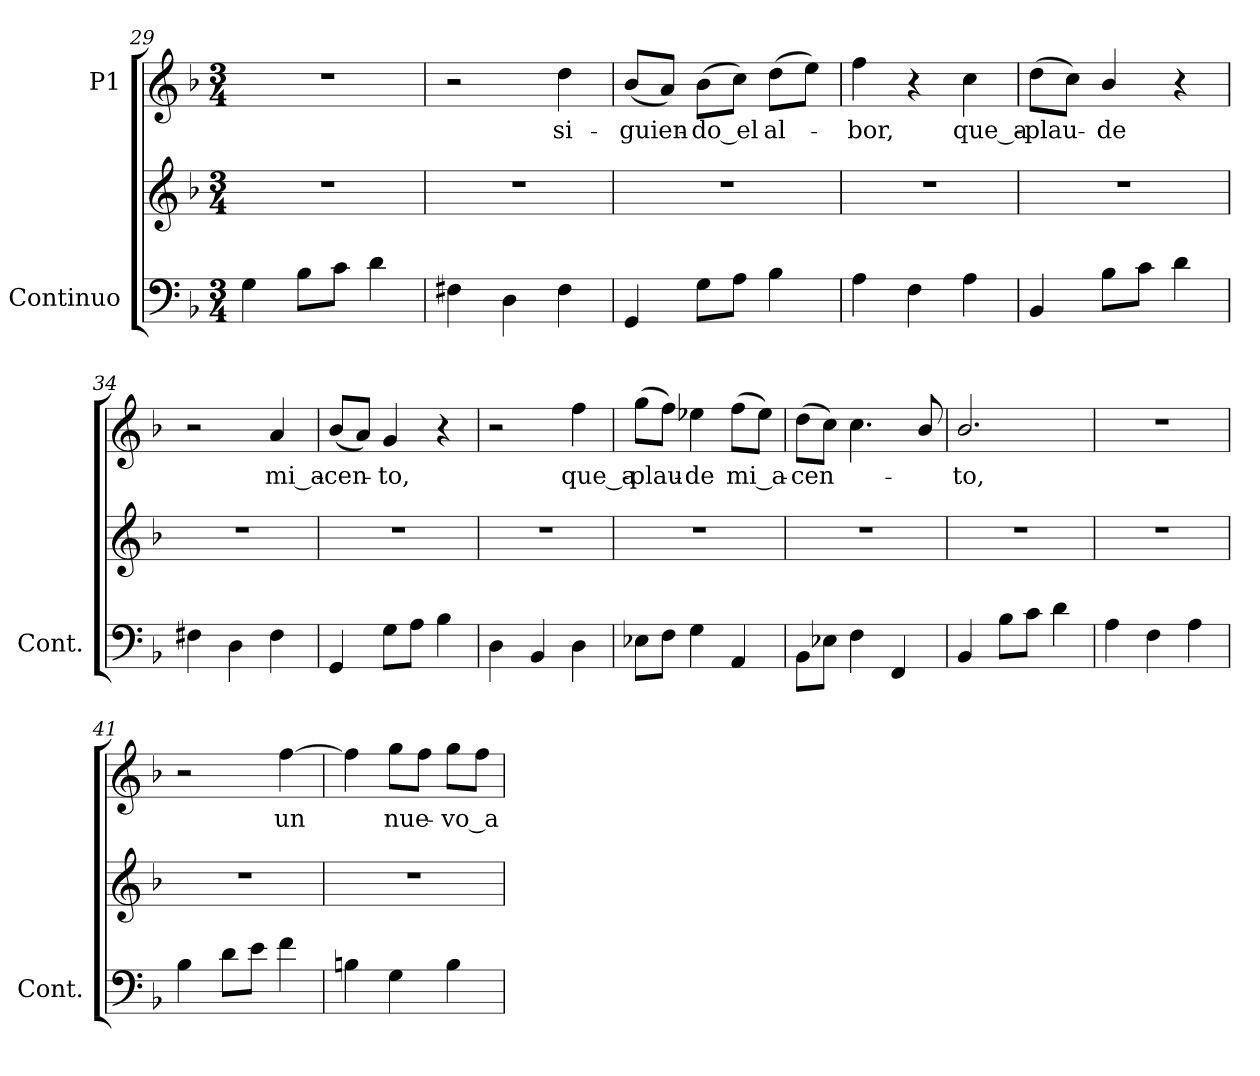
**kern	**kern	**kern	**text
*part2	*part2	*part1	*part1
*staff3	*staff2	*staff1	*staff1
*I"Continuo	*	*I"P1	*
*I'Cont.	*	*	*
*clefF4	*clefG2	*clefG2	*
*k[b-]	*k[b-]	*k[b-]	*
*F:	*F:	*F:	*
*M3/4	*M3/4	*M3/4	*
=29	=29	=29	=29
!	!LO:N:vis=1	!LO:N:vis=1	!
4Gi\	2.r	2.r	.
8B-i\L	.	.	.
8ci\J	.	.	.
4di\	.	.	.
=30	=30	=30	=30
!	!LO:N:vis=1	!	!
4F#Xi\	2.r	2r	.
4Di\	.	.	.
!	!	!	!LO:LY:b:color=#000000
4F#i\	.	4ddi\	si-
=31	=31	=31	=31
!	!LO:N:vis=1	!	!
!	!	!	!LO:LY:b:color=#000000
4GGi/	2.r	(8b-i/L	-guien-
.	.	8ai/J)	.
!	!	!	!LO:LY:b:color=#000000
8Gi\L	.	(8b-i\L	-do_el
8Ai\J	.	8cci\J)	.
!	!	!	!LO:LY:b:color=#000000
4B-i\	.	(8ddi\L	al-
.	.	8eei\J)	.
!!LO:LB:g=z
=32	=32	=32	=32
!	!LO:N:vis=1	!	!
!	!	!	!LO:LY:b:color=#000000
4Ai\	2.r	4ffi\	-bor,
4Fi\	.	4r	.
!	!	!	!LO:LY:b:color=#000000
4Ai\	.	4cci\	que_a-
=33	=33	=33	=33
!	!LO:N:vis=1	!	!
!	!	!	!LO:LY:b:color=#000000
4BB-i/	2.r	(8ddi\L	-plau-
.	.	8cci\J)	.
!	!	!	!LO:LY:b:color=#000000
8B-i\L	.	4b-i/	-de
8ci\J	.	.	.
4di\	.	4r	.
=34	=34	=34	=34
!	!LO:N:vis=1	!	!
4F#Xi\	2.r	2r	.
4Di\	.	.	.
!	!	!	!LO:LY:b:color=#000000
4F#i\	.	4ai/	mi_a-
=35	=35	=35	=35
!	!LO:N:vis=1	!	!
!	!	!	!LO:LY:b:color=#000000
4GGi/	2.r	(8b-i/L	-cen-
.	.	8ai/J)	.
!	!	!	!LO:LY:b:color=#000000
8Gi\L	.	4gi/	-to,
8Ai\J	.	.	.
4B-i\	.	4r	.
=36	=36	=36	=36
!	!LO:N:vis=1	!	!
4Di\	2.r	2r	.
4BB-i/	.	.	.
!	!	!	!LO:LY:b:color=#000000
4Di\	.	4ffi\	que_a-
=37	=37	=37	=37
!	!LO:N:vis=1	!	!
!	!	!	!LO:LY:b:color=#000000
8E-Xi\L	2.r	(8ggi\L	-plau-
8Fi\J	.	8ffi\J)	.
!	!	!	!LO:LY:b:color=#000000
4Gi\	.	4ee-Xi\	-de
!	!	!	!LO:LY:b:color=#000000
4AAi/	.	(8ffi\L	mi_a-
.	.	8ee-i\J)	.
=38	=38	=38	=38
!	!LO:N:vis=1	!	!
!	!	!	!LO:LY:b:color=#000000
8BB-i\L	2.r	(8ddi\L	-cen-
8E-Xi\J	.	8cci\J)	.
4Fi\	.	4.cci\	.
4FFi/	.	.	.
.	.	8b-i/	.
!!LO:LB:g=z
=39	=39	=39	=39
!	!LO:N:vis=1	!	!
!	!	!	!LO:LY:b:color=#000000
4BB-i/	2.r	2.b-i/	-to,
8B-i\L	.	.	.
8ci\J	.	.	.
4di\	.	.	.
=40	=40	=40	=40
!	!LO:N:vis=1	!LO:N:vis=1	!
4Ai\	2.r	2.r	.
4Fi\	.	.	.
4Ai\	.	.	.
=41	=41	=41	=41
!	!LO:N:vis=1	!	!
4B-i\	2.r	2r	.
8di\L	.	.	.
8ei\J	.	.	.
!	!	!	!LO:LY:b:color=#000000
4fi\	.	[4ffi\	un
=42	=42	=42	=42
!	!LO:N:vis=1	!	!
4Bni\	2.r	4ffi\]	.
!	!	!	!LO:LY:b:color=#000000
4Gi\	.	8ggi\L	nue-
.	.	8ffi\J	.
!	!	!	!LO:LY:b:color=#000000
4Bi\	.	8ggi\L	-vo_a-
.	.	8ffi\J	.
=	=	=	=
*-	*-	*-	*-
